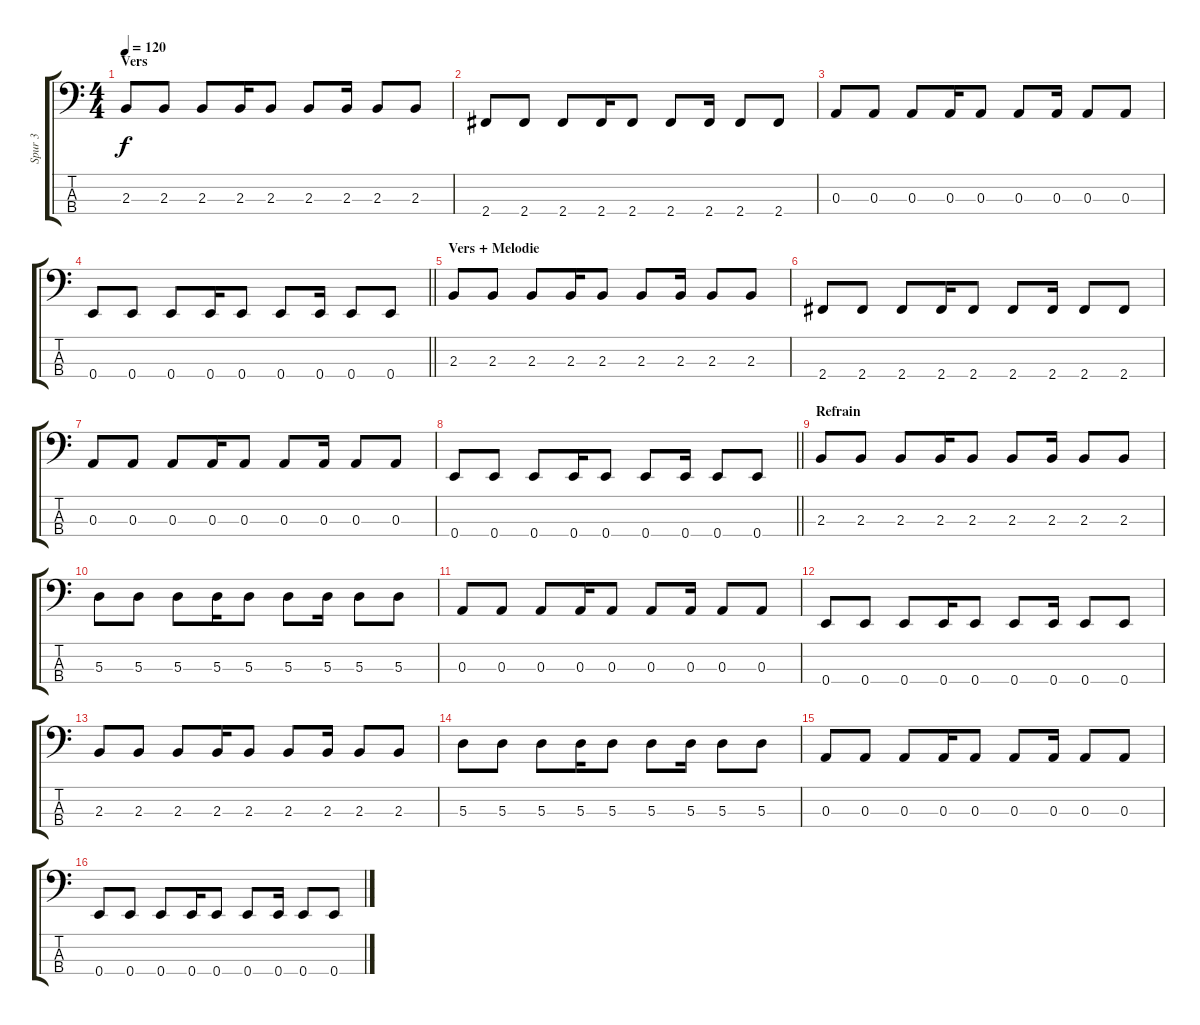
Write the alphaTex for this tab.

\track ("Spur 3" "Spur 3") {instrument electricbassfinger}
\staff {score tabs}
\tuning (G2 D2 A1 E1) {hide}
\ts (4 4)
\section ("" "Vers")
\tempo 120
\clef f4
\ks c
2.3.8{dy f} 2.3.8 2.3.8 2.3.16 2.3.8 2.3.8 2.3.16 2.3.8 2.3.8 |
2.4.8 2.4.8 2.4.8 2.4.16 2.4.8 2.4.8 2.4.16 2.4.8 2.4.8 |
0.3.8 0.3.8 0.3.8 0.3.16 0.3.8 0.3.8 0.3.16 0.3.8 0.3.8 |
\barLineRight lightlight
0.4.8 0.4.8 0.4.8 0.4.16 0.4.8 0.4.8 0.4.16 0.4.8 0.4.8 |
\section ("" "Vers + Melodie")
2.3.8 2.3.8 2.3.8 2.3.16 2.3.8 2.3.8 2.3.16 2.3.8 2.3.8 |
2.4.8 2.4.8 2.4.8 2.4.16 2.4.8 2.4.8 2.4.16 2.4.8 2.4.8 |
0.3.8 0.3.8 0.3.8 0.3.16 0.3.8 0.3.8 0.3.16 0.3.8 0.3.8 |
\barLineRight lightlight
0.4.8 0.4.8 0.4.8 0.4.16 0.4.8 0.4.8 0.4.16 0.4.8 0.4.8 |
\section ("" "Refrain")
2.3.8 2.3.8 2.3.8 2.3.16 2.3.8 2.3.8 2.3.16 2.3.8 2.3.8 |
5.3.8 5.3.8 5.3.8 5.3.16 5.3.8 5.3.8 5.3.16 5.3.8 5.3.8 |
0.3.8 0.3.8 0.3.8 0.3.16 0.3.8 0.3.8 0.3.16 0.3.8 0.3.8 |
0.4.8 0.4.8 0.4.8 0.4.16 0.4.8 0.4.8 0.4.16 0.4.8 0.4.8 |
2.3.8 2.3.8 2.3.8 2.3.16 2.3.8 2.3.8 2.3.16 2.3.8 2.3.8 |
5.3.8 5.3.8 5.3.8 5.3.16 5.3.8 5.3.8 5.3.16 5.3.8 5.3.8 |
0.3.8 0.3.8 0.3.8 0.3.16 0.3.8 0.3.8 0.3.16 0.3.8 0.3.8 |
0.4.8 0.4.8 0.4.8 0.4.16 0.4.8 0.4.8 0.4.16 0.4.8 0.4.8
